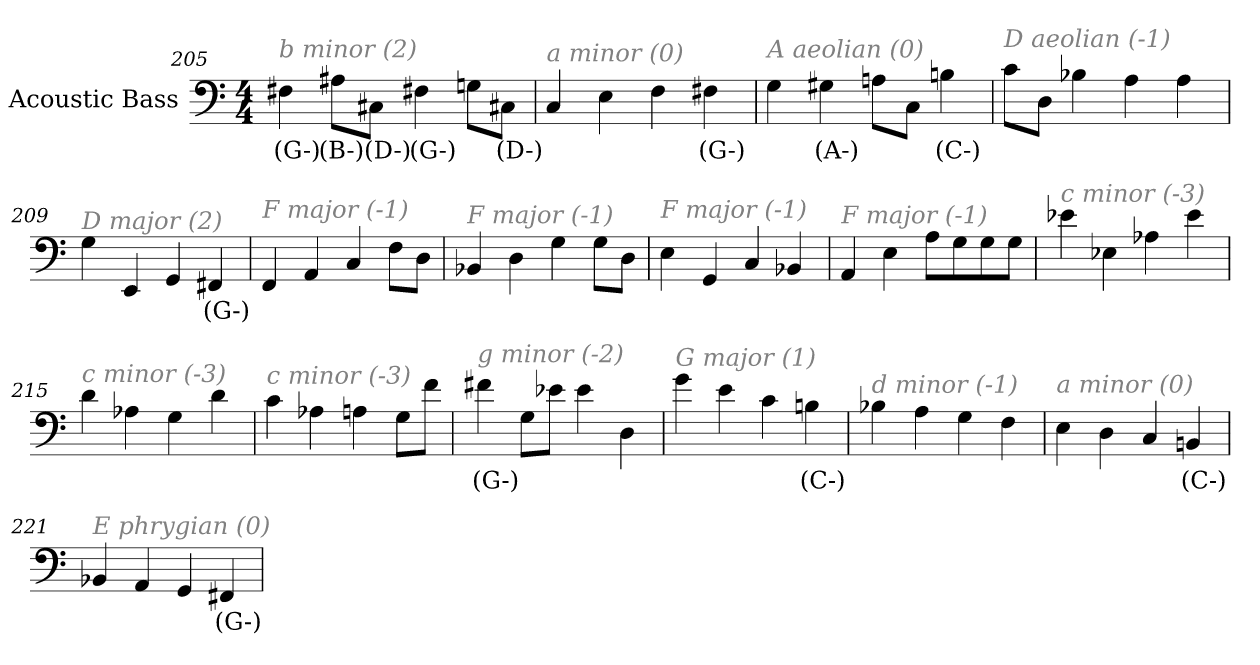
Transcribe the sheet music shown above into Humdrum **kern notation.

**kern	**text
*part1	*part1
*staff1	*staff1
*I"Acoustic Bass	*
*clefF4	*
*ITrd7c12	*
*k[]	*
*C:	*
*M4/4	*
=205	=205
!LO:TX:i:color=#808080:t=b minor (2)	!
4FF#Xi	(G-)
8AA#XiL	(B-)
8CC#XiJ	(D-)
4FF#Xi	(G-)
8GGnL	.
8CC#XiJ	(D-)
=206	=206
!LO:TX:i:color=#808080:t=a minor (0)	!
4CC	.
4EE	.
4FF	.
4FF#Xi	(G-)
=207	=207
!LO:TX:i:color=#808080:t=A aeolian (0)	!
4GG	.
4GG#Xi	(A-)
8AAnL	.
8CCJ	.
4BBni	(C-)
=208	=208
!LO:TX:i:color=#808080:t=D aeolian (-1)	!
8CL	.
8DDJ	.
4BB-X	.
4AA	.
4AA	.
=209	=209
!LO:TX:i:color=#808080:t=D major (2)	!
4GG	.
4EEE	.
4GGG	.
4FFF#Xi	(G-)
=210	=210
!LO:TX:i:color=#808080:t=F major (-1)	!
4FFF	.
4AAA	.
4CC	.
8FFL	.
8DDJ	.
=211	=211
!LO:TX:i:color=#808080:t=F major (-1)	!
4BBB-X	.
4DD	.
4GG	.
8GGL	.
8DDJ	.
=212	=212
!LO:TX:i:color=#808080:t=F major (-1)	!
4EE	.
4GGG	.
4CC	.
4BBB-X	.
=213	=213
!LO:TX:i:color=#808080:t=F major (-1)	!
4AAA	.
4EE	.
8AAL	.
8GG	.
8GG	.
8GGJ	.
=214	=214
!LO:TX:i:color=#808080:t=c minor (-3)	!
4E-X	.
4EE-X	.
4AA-X	.
4E-	.
=215	=215
!LO:TX:i:color=#808080:t=c minor (-3)	!
4D	.
4AA-X	.
4GG	.
4D	.
=216	=216
!LO:TX:i:color=#808080:t=c minor (-3)	!
4C	.
4AA-X	.
4AAn	.
8GGL	.
8FJ	.
=217	=217
!LO:TX:i:color=#808080:t=g minor (-2)	!
4F#Xi	(G-)
8GGL	.
8E-XJ	.
4E-	.
4DD	.
=218	=218
!LO:TX:i:color=#808080:t=G major (1)	!
4G	.
4E	.
4C	.
4BBni	(C-)
=219	=219
!LO:TX:i:color=#808080:t=d minor (-1)	!
4BB-X	.
4AA	.
4GG	.
4FF	.
=220	=220
!LO:TX:i:color=#808080:t=a minor (0)	!
4EE	.
4DD	.
4CC	.
4BBBni	(C-)
=221	=221
!LO:TX:i:color=#808080:t=E phrygian (0)	!
4BBB-X	.
4AAA	.
4GGG	.
4FFF#Xi	(G-)
=	=
*-	*-
